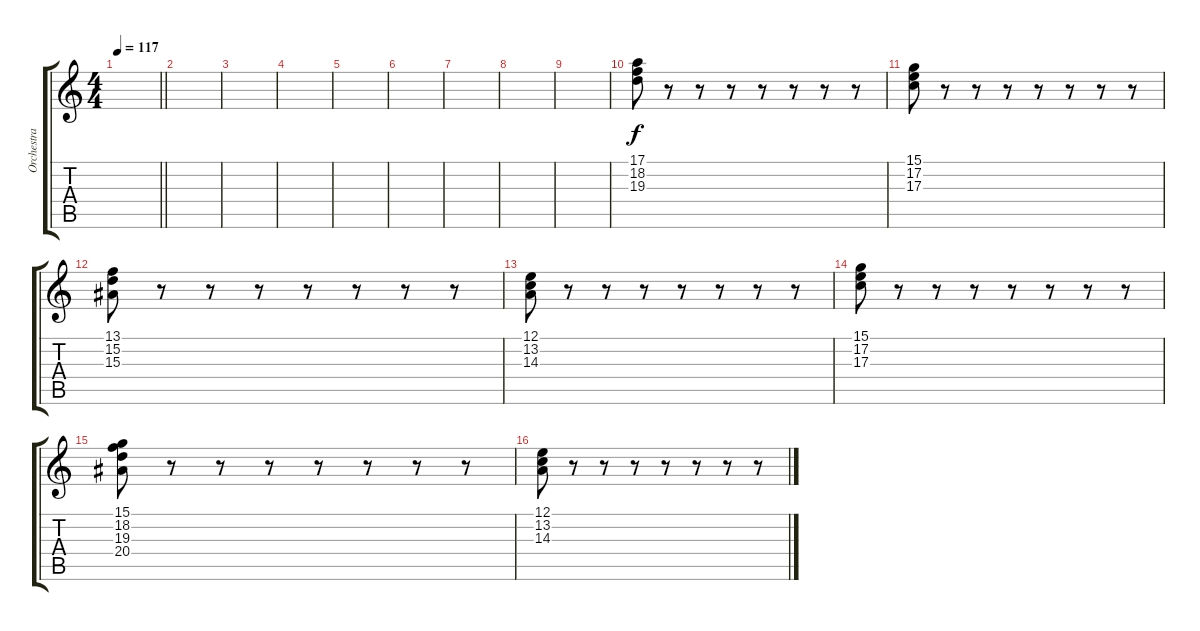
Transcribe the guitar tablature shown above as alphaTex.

\track ("Orchestra hits" "Orchestra ") {instrument orchestrahit}
\staff {score tabs}
\tuning (E4 B3 G3 D3 A2 E2) {hide}
\ts (4 4)
\tempo 117
\clef g2
\barLineRight lightlight
\ks c
|
|
|
|
|
|
|
|
|
(17.1 18.2 19.3).8 r.8 r.8 r.8 r.8 r.8 r.8 r.8 |
(15.1 17.2 17.3).8 r.8 r.8 r.8 r.8 r.8 r.8 r.8 |
(13.1 15.2 15.3).8 r.8 r.8 r.8 r.8 r.8 r.8 r.8 |
(12.1 13.2 14.3).8 r.8 r.8 r.8 r.8 r.8 r.8 r.8 |
(15.1 17.2 17.3).8 r.8 r.8 r.8 r.8 r.8 r.8 r.8 |
(15.1 18.2 19.3 20.4).8 r.8 r.8 r.8 r.8 r.8 r.8 r.8 |
(12.1 13.2 14.3).8 r.8 r.8 r.8 r.8 r.8 r.8 r.8
